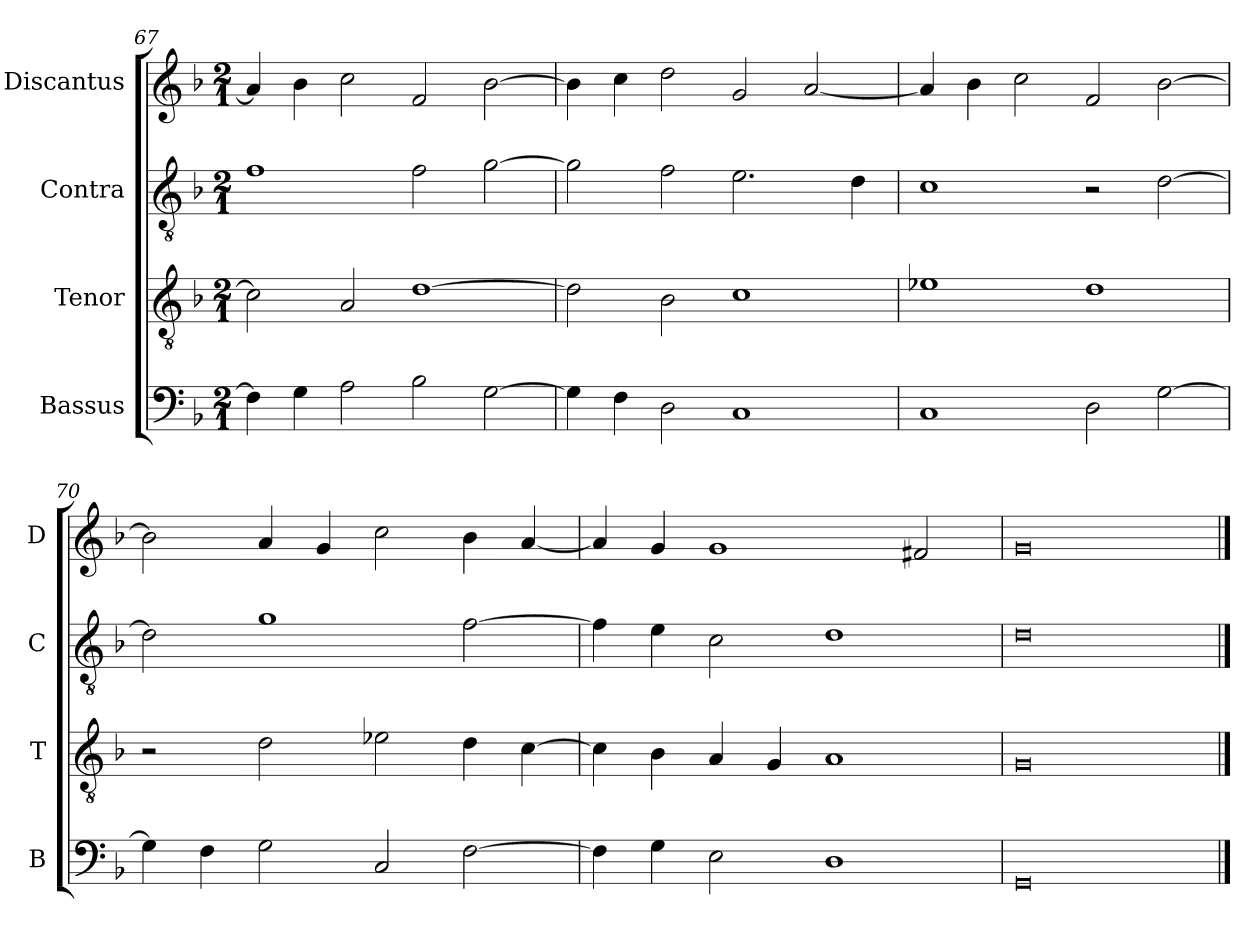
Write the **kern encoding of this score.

**kern	**kern	**kern	**kern
*part4	*part3	*part2	*part1
*staff4	*staff3	*staff2	*staff1
*I"Bassus	*I"Tenor	*I"Contra	*I"Discantus
*I'B	*I'T	*I'C	*I'D
*clefF4	*clefGv2	*clefGv2	*clefG2
*k[b-]	*k[b-]	*k[b-]	*k[b-]
*M2/1	*M2/1	*M2/1	*M2/1
=67	=67	=67	=67
4F\]	2c\]	1f	4a/]
4G\	.	.	4b-\
2A\	2A/	.	2cc\
2B-\	[1d	2f\	2f/
[2G\	.	[2g\	[2b-\
=68	=68	=68	=68
4G\]	2d\]	2g\]	4b-\]
4F\	.	.	4cc\
2D\	2B-\	2f\	2dd\
1C	1c	2.e\	2g/
.	.	.	[2a/
.	.	4d\	.
=69	=69	=69	=69
1C	1e-X	1c	4a/]
.	.	.	4b-\
.	.	.	2cc\
2D\	1d	2r	2f/
[2G\	.	[2d\	[2b-\
=70	=70	=70	=70
4G\]	2r	2d\]	2b-\]
4F\	.	.	.
2G\	2d\	1g	4a/
.	.	.	4g/
2C/	2e-X\	.	2cc\
[2F\	4d\	[2f\	4b-\
.	[4c\	.	[4a/
=71	=71	=71	=71
4F\]	4c\]	4f\]	4a/]
4G\	4B-\	4e\	4g/
2E\	4A/	2c\	1g
.	4G/	.	.
1D	1A	1d	.
.	.	.	2f#X/
=72	=72	=72	=72
0GG	0G	0d	0g
==	==	==	==
*-	*-	*-	*-
